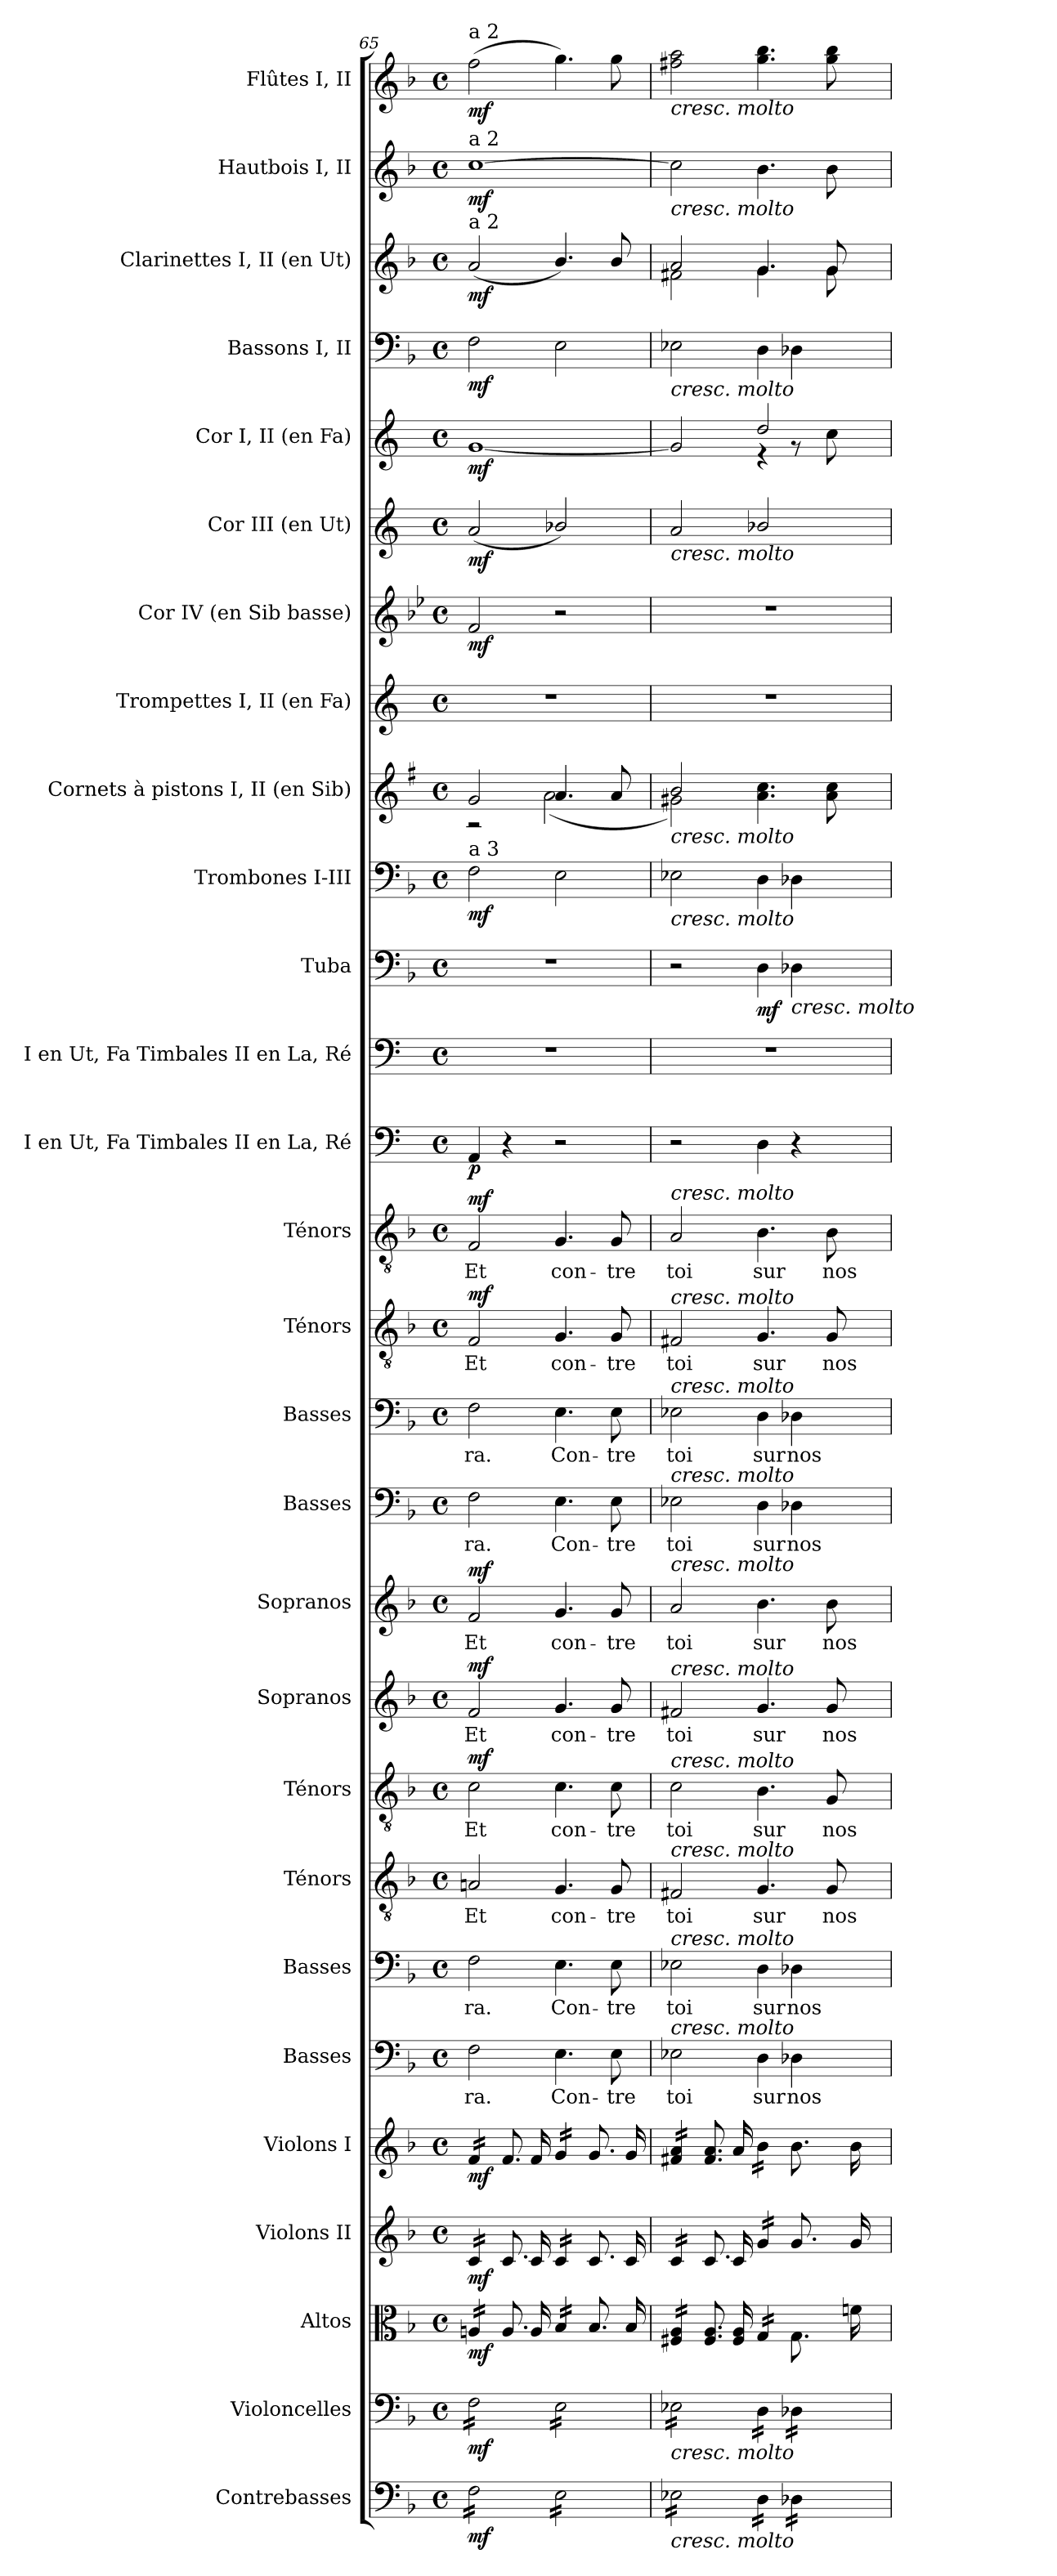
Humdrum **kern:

**kern	**dynam	**kern	**dynam	**kern	**dynam	**kern	**dynam	**kern	**dynam	**kern	**text	**kern	**text	**kern	**text	**kern	**text	**dynam	**kern	**text	**dynam	**kern	**text	**dynam	**kern	**text	**kern	**text	**kern	**text	**dynam	**kern	**text	**dynam	**kern	**dynam	**kern	**kern	**dynam	**kern	**dynam	**kern	**kern	**kern	**dynam	**kern	**dynam	**kern	**dynam	**kern	**dynam	**kern	**dynam	**kern	**dynam	**kern	**dynam
*part28	*part28	*part27	*part27	*part26	*part26	*part25	*part25	*part24	*part24	*part23	*part23	*part22	*part22	*part21	*part21	*part20	*part20	*part20	*part19	*part19	*part19	*part18	*part18	*part18	*part17	*part17	*part16	*part16	*part15	*part15	*part15	*part14	*part14	*part14	*part13	*part13	*part12	*part11	*part11	*part10	*part10	*part9	*part8	*part7	*part7	*part6	*part6	*part5	*part5	*part4	*part4	*part3	*part3	*part2	*part2	*part1	*part1
*staff28	*staff28	*staff27	*staff27	*staff26	*staff26	*staff25	*staff25	*staff24	*staff24	*staff23	*staff23	*staff22	*staff22	*staff21	*staff21	*staff20	*staff20	*staff20	*staff19	*staff19	*staff19	*staff18	*staff18	*staff18	*staff17	*staff17	*staff16	*staff16	*staff15	*staff15	*staff15	*staff14	*staff14	*staff14	*staff13	*staff13	*staff12	*staff11	*staff11	*staff10	*staff10	*staff9	*staff8	*staff7	*staff7	*staff6	*staff6	*staff5	*staff5	*staff4	*staff4	*staff3	*staff3	*staff2	*staff2	*staff1	*staff1
*I"Contrebasses	*	*I"Violoncelles	*	*I"Altos	*	*I"Violons II	*	*I"Violons I	*	*I"Basses	*	*I"Basses	*	*I"Ténors	*	*I"Ténors	*	*	*I"Sopranos	*	*	*I"Sopranos	*	*	*I"Basses	*	*I"Basses	*	*I"Ténors	*	*	*I"Ténors	*	*	*I"I en Ut, Fa  Timbales       II en La, Ré	*	*I"I en Ut, Fa  Timbales       II en La, Ré	*I"Tuba	*	*I"Trombones I-III	*	*I"Cornets à pistons I, II (en Sib)	*I"Trompettes I, II (en Fa)	*I"Cor IV (en Sib basse)	*	*I"Cor III (en Ut)	*	*I"Cor I, II (en Fa)	*	*I"Bassons I, II	*	*I"Clarinettes I, II (en Ut)	*	*I"Hautbois I, II	*	*I"Flûtes I, II	*
*I'Cb.	*	*I'Vlles	*	*I'Altos	*	*I'Vns II	*	*I'Vns I	*	*I'Basses	*	*I'Basses	*	*I'Tén.	*	*I'Tén.	*	*	*I'Sopr.	*	*	*I'Sopr.	*	*	*I'Basses	*	*I'Basses	*	*I'Tén.	*	*	*I'Tén.	*	*	*I'Timb.	*	*I'Timb.	*I'Tb.	*	*I'Trb.	*	*I'C.à p. (Sib)	*I'Tr. (Fa)	*I'Cor (Sib basse)	*	*I'Cor (Ut)	*	*I'Cor (Fa)	*	*I'Bns	*	*I'Cl. (Ut)	*	*I'Hb.	*	*I'Fl.	*
*clefF4	*	*clefF4	*	*clefC3	*	*clefG2	*	*clefG2	*	*clefF4	*	*clefF4	*	*clefGv2	*	*clefGv2	*	*	*clefG2	*	*	*clefG2	*	*	*clefF4	*	*clefF4	*	*clefGv2	*	*	*clefGv2	*	*	*clefF4	*	*clefF4	*clefF4	*	*clefF4	*	*clefG2	*clefG2	*clefG2	*	*clefG2	*	*clefG2	*	*clefF4	*	*clefG2	*	*clefG2	*	*clefG2	*
*ITrd7c12	*	*	*	*	*	*	*	*	*	*	*	*	*	*ITrd7c12	*	*ITrd7c12	*	*	*	*	*	*	*	*	*	*	*	*	*ITrd7c12	*	*	*ITrd7c12	*	*	*	*	*	*	*	*	*	*ITrd1c2	*ITrd-3c-5	*ITrd8c14	*	*ITrd7c12	*	*ITrd4c7	*	*	*	*	*	*	*	*	*
*k[b-]	*	*k[b-]	*	*k[b-]	*	*k[b-]	*	*k[b-]	*	*k[b-]	*	*k[b-]	*	*k[b-]	*	*k[b-]	*	*	*k[b-]	*	*	*k[b-]	*	*	*k[b-]	*	*k[b-]	*	*k[b-]	*	*	*k[b-]	*	*	*k[]	*	*k[]	*k[b-]	*	*k[b-]	*	*k[b-]	*k[b-]	*k[b-e-]	*	*k[]	*	*k[b-]	*	*k[b-]	*	*k[b-]	*	*k[b-]	*	*k[b-]	*
*F:	*	*F:	*	*F:	*	*F:	*	*F:	*	*F:	*	*F:	*	*F:	*	*F:	*	*	*F:	*	*	*F:	*	*	*F:	*	*F:	*	*F:	*	*	*F:	*	*	*C:	*	*C:	*F:	*	*F:	*	*F:	*F:	*B-:	*	*C:	*	*F:	*	*F:	*	*F:	*	*F:	*	*F:	*
*M4/4	*	*M4/4	*	*M4/4	*	*M4/4	*	*M4/4	*	*M4/4	*	*M4/4	*	*M4/4	*	*M4/4	*	*	*M4/4	*	*	*M4/4	*	*	*M4/4	*	*M4/4	*	*M4/4	*	*	*M4/4	*	*	*M4/4	*	*M4/4	*M4/4	*	*M4/4	*	*M4/4	*M4/4	*M4/4	*	*M4/4	*	*M4/4	*	*M4/4	*	*M4/4	*	*M4/4	*	*M4/4	*
*met(c)	*	*met(c)	*	*met(c)	*	*met(c)	*	*met(c)	*	*met(c)	*	*met(c)	*	*met(c)	*	*met(c)	*	*	*met(c)	*	*	*met(c)	*	*	*met(c)	*	*met(c)	*	*met(c)	*	*	*met(c)	*	*	*met(c)	*	*met(c)	*met(c)	*	*met(c)	*	*met(c)	*met(c)	*met(c)	*	*met(c)	*	*met(c)	*	*met(c)	*	*met(c)	*	*met(c)	*	*met(c)	*
=65	=65	=65	=65	=65	=65	=65	=65	=65	=65	=65	=65	=65	=65	=65	=65	=65	=65	=65	=65	=65	=65	=65	=65	=65	=65	=65	=65	=65	=65	=65	=65	=65	=65	=65	=65	=65	=65	=65	=65	=65	=65	=65	=65	=65	=65	=65	=65	=65	=65	=65	=65	=65	=65	=65	=65	=65	=65
!	!	!	!	!	!	!	!	!	!	!	!LO:LY:b:color=#000000	!	!	!	!	!	!	!	!	!	!	!	!	!	!	!	!	!	!	!	!	!	!	!	!	!	!	!	!	!	!	!	!	!	!	!	!	!	!	!	!	!	!	!	!	!	!
!	!	!	!	!	!	!	!	!	!	!	!	!	!LO:LY:b:color=#000000	!	!	!	!	!	!	!	!	!	!	!	!	!	!	!	!	!	!	!	!	!	!	!	!	!	!	!	!	!	!	!	!	!	!	!	!	!	!	!	!	!	!	!	!
!	!	!	!	!	!	!	!	!	!	!	!	!	!	!	!LO:LY:b:color=#000000	!	!	!	!	!	!	!	!	!	!	!	!	!	!	!	!	!	!	!	!	!	!	!	!	!	!	!	!	!	!	!	!	!	!	!	!	!	!	!	!	!	!
!	!	!	!	!	!	!	!	!	!	!	!	!	!	!	!	!	!LO:LY:b:color=#000000	!	!	!	!	!	!	!	!	!	!	!	!	!	!	!	!	!	!	!	!	!	!	!	!	!	!	!	!	!	!	!	!	!	!	!	!	!	!	!	!
!	!	!	!	!	!	!	!	!	!	!	!	!	!	!	!	!	!	!	!	!LO:LY:b:color=#000000	!	!	!	!	!	!	!	!	!	!	!	!	!	!	!	!	!	!	!	!	!	!	!	!	!	!	!	!	!	!	!	!	!	!	!	!	!
!	!	!	!	!	!	!	!	!	!	!	!	!	!	!	!	!	!	!	!	!	!	!	!LO:LY:b:color=#000000	!	!	!	!	!	!	!	!	!	!	!	!	!	!	!	!	!	!	!	!	!	!	!	!	!	!	!	!	!	!	!	!	!	!
!	!	!	!	!	!	!	!	!	!	!	!	!	!	!	!	!	!	!	!	!	!	!	!	!	!	!LO:LY:b:color=#000000	!	!	!	!	!	!	!	!	!	!	!	!	!	!	!	!	!	!	!	!	!	!	!	!	!	!	!	!	!	!	!
!	!	!	!	!	!	!	!	!	!	!	!	!	!	!	!	!	!	!	!	!	!	!	!	!	!	!	!	!LO:LY:b:color=#000000	!	!	!	!	!	!	!	!	!	!	!	!	!	!	!	!	!	!	!	!	!	!	!	!	!	!	!	!	!
!	!	!	!	!	!	!	!	!	!	!	!	!	!	!	!	!	!	!	!	!	!	!	!	!	!	!	!	!	!	!LO:LY:b:color=#000000	!	!	!	!	!	!	!	!	!	!	!	!	!	!	!	!	!	!	!	!	!	!	!	!	!	!	!
!	!	!	!	!	!	!	!	!	!	!	!	!	!	!	!	!	!	!	!	!	!	!	!	!	!	!	!	!	!	!	!	!	!	!	!	!	!	!	!	!	!	!	!	!	!	!	!	!	!	!	!	!	!	!	!	!LO:TX:a:t=a 2	!
!	!	!	!	!	!	!	!	!	!	!	!	!	!	!	!	!	!	!	!	!	!	!	!	!	!	!	!	!	!	!	!	!	!	!	!	!	!	!	!	!	!	!	!	!	!	!	!	!	!	!	!	!	!	!LO:TX:a:t=a 2	!	!	!
!	!	!	!	!	!	!	!	!	!	!	!	!	!	!	!	!	!	!	!	!	!	!	!	!	!	!	!	!	!	!	!	!	!	!	!	!	!	!	!	!	!	!	!	!	!	!	!	!	!	!	!	!LO:TX:a:t=a 2	!	!	!	!	!
!	!	!	!	!	!	!	!	!	!	!	!	!	!	!	!	!	!	!	!	!	!	!	!	!	!	!	!	!	!	!	!	!	!	!	!	!	!	!	!	!LO:TX:a:t=a 3	!	!	!	!	!	!	!	!	!	!	!	!	!	!	!	!	!
!	!	!	!	!	!	!	!	!	!	!	!	!	!	!	!	!	!	!	!	!	!	!	!	!	!	!	!	!	!	!	!	!	!LO:LY:b:color=#000000	!	!	!	!	!	!	!	!	!	!	!	!	!	!	!	!	!	!	!	!	!	!	!	!
*	*	*	*	*	*	*	*	*	*	*	*	*	*	*	*	*	*	*	*	*	*	*	*	*	*	*	*	*	*	*	*	*	*	*	*	*	*	*	*	*	*	*^	*	*	*	*	*	*	*	*	*	*	*	*	*	*	*
*tremolo	*	*	*	*	*	*	*	*	*	*	*	*	*	*	*	*	*	*	*	*	*	*	*	*	*	*	*	*	*	*	*	*	*	*	*	*	*	*	*	*	*	*	*	*	*	*	*	*	*	*	*	*	*	*	*	*	*	*
*	*	*tremolo	*	*	*	*	*	*	*	*	*	*	*	*	*	*	*	*	*	*	*	*	*	*	*	*	*	*	*	*	*	*	*	*	*	*	*	*	*	*	*	*	*	*	*	*	*	*	*	*	*	*	*	*	*	*	*	*
*	*	*	*	*tremolo	*	*	*	*	*	*	*	*	*	*	*	*	*	*	*	*	*	*	*	*	*	*	*	*	*	*	*	*	*	*	*	*	*	*	*	*	*	*	*	*	*	*	*	*	*	*	*	*	*	*	*	*	*	*
*	*	*	*	*	*	*tremolo	*	*	*	*	*	*	*	*	*	*	*	*	*	*	*	*	*	*	*	*	*	*	*	*	*	*	*	*	*	*	*	*	*	*	*	*	*	*	*	*	*	*	*	*	*	*	*	*	*	*	*	*
*	*	*	*	*	*	*	*	*tremolo	*	*	*	*	*	*	*	*	*	*	*	*	*	*	*	*	*	*	*	*	*	*	*	*	*	*	*	*	*	*	*	*	*	*	*	*	*	*	*	*	*	*	*	*	*	*	*	*	*	*
16FFi\LL	mf	16Fi\LL	mf	16Ani/LL	mf	16ci/LL	mf	16fi/LL	mf	2Fi\	-ra.	2Fi\	-ra.	2AAni/	Et	2Ci\	Et	mf	2fi/	Et	mf	2fi/	Et	mf	2Fi\	-ra.	2Fi\	-ra.	2FFi/	Et	mf	2FFi/	Et	mf	4AAi/	p	1r	1r	.	2Fi\	mf	2fi/	2r	1r	2Fi/	mf	(2Ai/	mf	[<1ci	mf	2Fi\	mf	(2ai/	mf	[>1cci	mf	(2ffi\	mf
16FFi\	.	16Fi\	.	16Ani/	.	16ci/	.	16fi/	.	.	.	.	.	.	.	.	.	.	.	.	.	.	.	.	.	.	.	.	.	.	.	.	.	.	.	.	.	.	.	.	.	.	.	.	.	.	.	.	.	.	.	.	.	.	.	.	.	.
16FFi\	.	16Fi\	.	16Ani/	.	16ci/	.	16fi/	.	.	.	.	.	.	.	.	.	.	.	.	.	.	.	.	.	.	.	.	.	.	.	.	.	.	.	.	.	.	.	.	.	.	.	.	.	.	.	.	.	.	.	.	.	.	.	.	.	.
16FFi\	.	16Fi\	.	16Ani/JJ	.	16ci/JJ	.	16fi/JJ	.	.	.	.	.	.	.	.	.	.	.	.	.	.	.	.	.	.	.	.	.	.	.	.	.	.	.	.	.	.	.	.	.	.	.	.	.	.	.	.	.	.	.	.	.	.	.	.	.	.
*	*	*	*	*	*	*	*	*Xtremolo	*	*	*	*	*	*	*	*	*	*	*	*	*	*	*	*	*	*	*	*	*	*	*	*	*	*	*	*	*	*	*	*	*	*	*	*	*	*	*	*	*	*	*	*	*	*	*	*	*	*
*	*	*	*	*	*	*Xtremolo	*	*	*	*	*	*	*	*	*	*	*	*	*	*	*	*	*	*	*	*	*	*	*	*	*	*	*	*	*	*	*	*	*	*	*	*	*	*	*	*	*	*	*	*	*	*	*	*	*	*	*	*
*	*	*	*	*Xtremolo	*	*	*	*	*	*	*	*	*	*	*	*	*	*	*	*	*	*	*	*	*	*	*	*	*	*	*	*	*	*	*	*	*	*	*	*	*	*	*	*	*	*	*	*	*	*	*	*	*	*	*	*	*	*
16FFi\	.	16Fi\	.	8.Ai/	.	8.ci/	.	8.fi/	.	.	.	.	.	.	.	.	.	.	.	.	.	.	.	.	.	.	.	.	.	.	.	.	.	.	4r	.	.	.	.	.	.	.	.	.	.	.	.	.	.	.	.	.	.	.	.	.	.	.
16FFi\	.	16Fi\	.	.	.	.	.	.	.	.	.	.	.	.	.	.	.	.	.	.	.	.	.	.	.	.	.	.	.	.	.	.	.	.	.	.	.	.	.	.	.	.	.	.	.	.	.	.	.	.	.	.	.	.	.	.	.	.
16FFi\	.	16Fi\	.	.	.	.	.	.	.	.	.	.	.	.	.	.	.	.	.	.	.	.	.	.	.	.	.	.	.	.	.	.	.	.	.	.	.	.	.	.	.	.	.	.	.	.	.	.	.	.	.	.	.	.	.	.	.	.
16FFi\JJ	.	16Fi\JJ	.	16Ai/	.	16ci/	.	16fi/	.	.	.	.	.	.	.	.	.	.	.	.	.	.	.	.	.	.	.	.	.	.	.	.	.	.	.	.	.	.	.	.	.	.	.	.	.	.	.	.	.	.	.	.	.	.	.	.	.	.
!	!	!	!	!	!	!	!	!	!	!	!LO:LY:b:color=#000000	!	!	!	!	!	!	!	!	!	!	!	!	!	!	!	!	!	!	!	!	!	!	!	!	!	!	!	!	!	!	!	!	!	!	!	!	!	!	!	!	!	!	!	!	!	!	!
!	!	!	!	!	!	!	!	!	!	!	!	!	!LO:LY:b:color=#000000	!	!	!	!	!	!	!	!	!	!	!	!	!	!	!	!	!	!	!	!	!	!	!	!	!	!	!	!	!	!	!	!	!	!	!	!	!	!	!	!	!	!	!	!	!
!	!	!	!	!	!	!	!	!	!	!	!	!	!	!	!LO:LY:b:color=#000000	!	!	!	!	!	!	!	!	!	!	!	!	!	!	!	!	!	!	!	!	!	!	!	!	!	!	!	!	!	!	!	!	!	!	!	!	!	!	!	!	!	!	!
!	!	!	!	!	!	!	!	!	!	!	!	!	!	!	!	!	!LO:LY:b:color=#000000	!	!	!	!	!	!	!	!	!	!	!	!	!	!	!	!	!	!	!	!	!	!	!	!	!	!	!	!	!	!	!	!	!	!	!	!	!	!	!	!	!
!	!	!	!	!	!	!	!	!	!	!	!	!	!	!	!	!	!	!	!	!LO:LY:b:color=#000000	!	!	!	!	!	!	!	!	!	!	!	!	!	!	!	!	!	!	!	!	!	!	!	!	!	!	!	!	!	!	!	!	!	!	!	!	!	!
!	!	!	!	!	!	!	!	!	!	!	!	!	!	!	!	!	!	!	!	!	!	!	!LO:LY:b:color=#000000	!	!	!	!	!	!	!	!	!	!	!	!	!	!	!	!	!	!	!	!	!	!	!	!	!	!	!	!	!	!	!	!	!	!	!
!	!	!	!	!	!	!	!	!	!	!	!	!	!	!	!	!	!	!	!	!	!	!	!	!	!	!LO:LY:b:color=#000000	!	!	!	!	!	!	!	!	!	!	!	!	!	!	!	!	!	!	!	!	!	!	!	!	!	!	!	!	!	!	!	!
!	!	!	!	!	!	!	!	!	!	!	!	!	!	!	!	!	!	!	!	!	!	!	!	!	!	!	!	!LO:LY:b:color=#000000	!	!	!	!	!	!	!	!	!	!	!	!	!	!	!	!	!	!	!	!	!	!	!	!	!	!	!	!	!	!
!	!	!	!	!	!	!	!	!	!	!	!	!	!	!	!	!	!	!	!	!	!	!	!	!	!	!	!	!	!	!LO:LY:b:color=#000000	!	!	!	!	!	!	!	!	!	!	!	!	!	!	!	!	!	!	!	!	!	!	!	!	!	!	!	!
!	!	!	!	!	!	!	!	!	!	!	!	!	!	!	!	!	!	!	!	!	!	!	!	!	!	!	!	!	!	!	!	!	!LO:LY:b:color=#000000	!	!	!	!	!	!	!	!	!	!	!	!	!	!	!	!	!	!	!	!	!	!	!	!	!
*	*	*	*	*tremolo	*	*	*	*	*	*	*	*	*	*	*	*	*	*	*	*	*	*	*	*	*	*	*	*	*	*	*	*	*	*	*	*	*	*	*	*	*	*	*	*	*	*	*	*	*	*	*	*	*	*	*	*	*	*
*	*	*	*	*	*	*tremolo	*	*	*	*	*	*	*	*	*	*	*	*	*	*	*	*	*	*	*	*	*	*	*	*	*	*	*	*	*	*	*	*	*	*	*	*	*	*	*	*	*	*	*	*	*	*	*	*	*	*	*	*
*	*	*	*	*	*	*	*	*tremolo	*	*	*	*	*	*	*	*	*	*	*	*	*	*	*	*	*	*	*	*	*	*	*	*	*	*	*	*	*	*	*	*	*	*	*	*	*	*	*	*	*	*	*	*	*	*	*	*	*	*
16EEi\LL	.	16Ei\LL	.	16B-i/LL	.	16ci/LL	.	16gi/LL	.	4.Ei\	Con-	4.Ei\	Con-	4.GGi/	con-	4.Ci\	con-	.	4.gi/	con-	.	4.gi/	con-	.	4.Ei\	Con-	4.Ei\	Con-	4.GGi/	con-	.	4.GGi/	con-	.	2r	.	.	.	.	2Ei\	.	4.gi/	(2gi\	.	2r	.	2B-Xi/)	.	.	.	2Ei\	.	4.b-i/)	.	.	.	4.ggi\)	.
16EEi\	.	16Ei\	.	16B-i/	.	16ci/	.	16gi/	.	.	.	.	.	.	.	.	.	.	.	.	.	.	.	.	.	.	.	.	.	.	.	.	.	.	.	.	.	.	.	.	.	.	.	.	.	.	.	.	.	.	.	.	.	.	.	.	.	.
16EEi\	.	16Ei\	.	16B-i/	.	16ci/	.	16gi/	.	.	.	.	.	.	.	.	.	.	.	.	.	.	.	.	.	.	.	.	.	.	.	.	.	.	.	.	.	.	.	.	.	.	.	.	.	.	.	.	.	.	.	.	.	.	.	.	.	.
16EEi\	.	16Ei\	.	16B-i/JJ	.	16ci/JJ	.	16gi/JJ	.	.	.	.	.	.	.	.	.	.	.	.	.	.	.	.	.	.	.	.	.	.	.	.	.	.	.	.	.	.	.	.	.	.	.	.	.	.	.	.	.	.	.	.	.	.	.	.	.	.
*	*	*	*	*	*	*	*	*Xtremolo	*	*	*	*	*	*	*	*	*	*	*	*	*	*	*	*	*	*	*	*	*	*	*	*	*	*	*	*	*	*	*	*	*	*	*	*	*	*	*	*	*	*	*	*	*	*	*	*	*	*
*	*	*	*	*	*	*Xtremolo	*	*	*	*	*	*	*	*	*	*	*	*	*	*	*	*	*	*	*	*	*	*	*	*	*	*	*	*	*	*	*	*	*	*	*	*	*	*	*	*	*	*	*	*	*	*	*	*	*	*	*	*
*	*	*	*	*Xtremolo	*	*	*	*	*	*	*	*	*	*	*	*	*	*	*	*	*	*	*	*	*	*	*	*	*	*	*	*	*	*	*	*	*	*	*	*	*	*	*	*	*	*	*	*	*	*	*	*	*	*	*	*	*	*
16EEi\	.	16Ei\	.	8.B-i/	.	8.ci/	.	8.gi/	.	.	.	.	.	.	.	.	.	.	.	.	.	.	.	.	.	.	.	.	.	.	.	.	.	.	.	.	.	.	.	.	.	.	.	.	.	.	.	.	.	.	.	.	.	.	.	.	.	.
16EEi\	.	16Ei\	.	.	.	.	.	.	.	.	.	.	.	.	.	.	.	.	.	.	.	.	.	.	.	.	.	.	.	.	.	.	.	.	.	.	.	.	.	.	.	.	.	.	.	.	.	.	.	.	.	.	.	.	.	.	.	.
!	!	!	!	!	!	!	!	!	!	!	!LO:LY:b:color=#000000	!	!	!	!	!	!	!	!	!	!	!	!	!	!	!	!	!	!	!	!	!	!	!	!	!	!	!	!	!	!	!	!	!	!	!	!	!	!	!	!	!	!	!	!	!	!	!
!	!	!	!	!	!	!	!	!	!	!	!	!	!LO:LY:b:color=#000000	!	!	!	!	!	!	!	!	!	!	!	!	!	!	!	!	!	!	!	!	!	!	!	!	!	!	!	!	!	!	!	!	!	!	!	!	!	!	!	!	!	!	!	!	!
!	!	!	!	!	!	!	!	!	!	!	!	!	!	!	!LO:LY:b:color=#000000	!	!	!	!	!	!	!	!	!	!	!	!	!	!	!	!	!	!	!	!	!	!	!	!	!	!	!	!	!	!	!	!	!	!	!	!	!	!	!	!	!	!	!
!	!	!	!	!	!	!	!	!	!	!	!	!	!	!	!	!	!LO:LY:b:color=#000000	!	!	!	!	!	!	!	!	!	!	!	!	!	!	!	!	!	!	!	!	!	!	!	!	!	!	!	!	!	!	!	!	!	!	!	!	!	!	!	!	!
!	!	!	!	!	!	!	!	!	!	!	!	!	!	!	!	!	!	!	!	!LO:LY:b:color=#000000	!	!	!	!	!	!	!	!	!	!	!	!	!	!	!	!	!	!	!	!	!	!	!	!	!	!	!	!	!	!	!	!	!	!	!	!	!	!
!	!	!	!	!	!	!	!	!	!	!	!	!	!	!	!	!	!	!	!	!	!	!	!LO:LY:b:color=#000000	!	!	!	!	!	!	!	!	!	!	!	!	!	!	!	!	!	!	!	!	!	!	!	!	!	!	!	!	!	!	!	!	!	!	!
!	!	!	!	!	!	!	!	!	!	!	!	!	!	!	!	!	!	!	!	!	!	!	!	!	!	!LO:LY:b:color=#000000	!	!	!	!	!	!	!	!	!	!	!	!	!	!	!	!	!	!	!	!	!	!	!	!	!	!	!	!	!	!	!	!
!	!	!	!	!	!	!	!	!	!	!	!	!	!	!	!	!	!	!	!	!	!	!	!	!	!	!	!	!LO:LY:b:color=#000000	!	!	!	!	!	!	!	!	!	!	!	!	!	!	!	!	!	!	!	!	!	!	!	!	!	!	!	!	!	!
!	!	!	!	!	!	!	!	!	!	!	!	!	!	!	!	!	!	!	!	!	!	!	!	!	!	!	!	!	!	!LO:LY:b:color=#000000	!	!	!	!	!	!	!	!	!	!	!	!	!	!	!	!	!	!	!	!	!	!	!	!	!	!	!	!
!	!	!	!	!	!	!	!	!	!	!	!	!	!	!	!	!	!	!	!	!	!	!	!	!	!	!	!	!	!	!	!	!	!LO:LY:b:color=#000000	!	!	!	!	!	!	!	!	!	!	!	!	!	!	!	!	!	!	!	!	!	!	!	!	!
16EEi\	.	16Ei\	.	.	.	.	.	.	.	8Ei\	-tre	8Ei\	-tre	8GGi/	-tre	8Ci\	-tre	.	8gi/	-tre	.	8gi/	-tre	.	8Ei\	-tre	8Ei\	-tre	8GGi/	-tre	.	8GGi/	-tre	.	.	.	.	.	.	.	.	8gi/	.	.	.	.	.	.	.	.	.	.	8b-i/	.	.	.	8ggi\	.
16EEi\JJ	.	16Ei\JJ	.	16B-i/	.	16ci/	.	16gi/	.	.	.	.	.	.	.	.	.	.	.	.	.	.	.	.	.	.	.	.	.	.	.	.	.	.	.	.	.	.	.	.	.	.	.	.	.	.	.	.	.	.	.	.	.	.	.	.	.	.
=66	=66	=66	=66	=66	=66	=66	=66	=66	=66	=66	=66	=66	=66	=66	=66	=66	=66	=66	=66	=66	=66	=66	=66	=66	=66	=66	=66	=66	=66	=66	=66	=66	=66	=66	=66	=66	=66	=66	=66	=66	=66	=66	=66	=66	=66	=66	=66	=66	=66	=66	=66	=66	=66	=66	=66	=66	=66	=66
!	!	!	!	!	!	!	!	!	!	!	!LO:LY:b:color=#000000	!	!	!	!	!	!	!	!	!	!	!	!	!	!	!	!	!	!	!	!	!	!	!	!	!	!	!	!	!	!	!	!	!	!	!	!	!	!	!	!	!	!	!	!	!	!	!
!	!	!	!	!	!	!	!	!	!	!	!	!	!LO:LY:b:color=#000000	!	!	!	!	!	!	!	!	!	!	!	!	!	!	!	!	!	!	!	!	!	!	!	!	!	!	!	!	!	!	!	!	!	!	!	!	!	!	!	!	!	!	!	!	!
!	!	!	!	!	!	!	!	!	!	!	!	!	!	!	!LO:LY:b:color=#000000	!	!	!	!	!	!	!	!	!	!	!	!	!	!	!	!	!	!	!	!	!	!	!	!	!	!	!	!	!	!	!	!	!	!	!	!	!	!	!	!	!	!	!
!	!	!	!	!	!	!	!	!	!	!	!	!	!	!	!	!	!LO:LY:b:color=#000000	!	!	!	!	!	!	!	!	!	!	!	!	!	!	!	!	!	!	!	!	!	!	!	!	!	!	!	!	!	!	!	!	!	!	!	!	!	!	!	!	!
!	!	!	!	!	!	!	!	!	!	!	!	!	!	!	!	!	!	!	!	!LO:LY:b:color=#000000	!	!	!	!	!	!	!	!	!	!	!	!	!	!	!	!	!	!	!	!	!	!	!	!	!	!	!	!	!	!	!	!	!	!	!	!	!	!
!	!	!	!	!	!	!	!	!	!	!	!	!	!	!	!	!	!	!	!	!	!	!	!LO:LY:b:color=#000000	!	!	!	!	!	!	!	!	!	!	!	!	!	!	!	!	!	!	!	!	!	!	!	!	!	!	!	!	!	!	!	!	!	!	!
!	!	!	!	!	!	!	!	!	!	!	!	!	!	!	!	!	!	!	!	!	!	!	!	!	!	!LO:LY:b:color=#000000	!	!	!	!	!	!	!	!	!	!	!	!	!	!	!	!	!	!	!	!	!	!	!	!	!	!	!	!	!	!	!	!
!	!	!	!	!	!	!	!	!	!	!	!	!	!	!	!	!	!	!	!	!	!	!	!	!	!	!	!	!LO:LY:b:color=#000000	!	!	!	!	!	!	!	!	!	!	!	!	!	!	!	!	!	!	!	!	!	!	!	!	!	!	!	!	!	!
!	!	!	!	!	!	!	!	!	!	!	!	!	!	!	!	!	!	!	!	!	!	!	!	!	!	!	!	!	!	!LO:LY:b:color=#000000	!	!	!	!	!	!	!	!	!	!	!	!	!	!	!	!	!	!	!	!	!	!	!	!	!	!	!	!
!	!	!	!	!	!	!	!	!	!	!	!	!	!	!	!	!	!	!	!	!	!	!	!	!	!	!	!	!	!	!	!	!	!	!	!	!	!	!	!	!	!	!	!	!	!	!	!	!	!	!	!	!	!	!	!	!	!LO:TX:b:i:t=cresc. molto	!
!	!	!	!	!	!	!	!	!	!	!	!	!	!	!	!	!	!	!	!	!	!	!	!	!	!	!	!	!	!	!	!	!	!	!	!	!	!	!	!	!	!	!	!	!	!	!	!	!	!	!	!	!	!	!	!LO:TX:b:i:t=cresc. molto	!	!	!
!	!	!	!	!	!	!	!	!	!	!	!	!	!	!	!	!	!	!	!	!	!	!	!	!	!	!	!	!	!	!	!	!	!	!	!	!	!	!	!	!	!	!	!	!	!	!	!	!	!	!	!	!	!LO:TX:b:i:t=cresc. molto	!	!	!	!	!
!	!	!	!	!	!	!	!	!	!	!	!	!	!	!	!	!	!	!	!	!	!	!	!	!	!	!	!	!	!	!	!	!	!	!	!	!	!	!	!	!	!	!	!	!	!	!	!	!	!	!	!	!	!LO:TX:b:i:t=cresc. molto	!	!	!	!	!
!	!	!	!	!	!	!	!	!	!	!	!	!	!	!	!	!	!	!	!	!	!	!	!	!	!	!	!	!	!	!	!	!	!	!	!	!	!	!	!	!	!	!	!	!	!	!	!	!	!	!	!LO:TX:b:i:t=cresc. molto	!	!	!	!	!	!	!
!	!	!	!	!	!	!	!	!	!	!	!	!	!	!	!	!	!	!	!	!	!	!	!	!	!	!	!	!	!	!	!	!	!	!	!	!	!	!	!	!	!	!	!	!	!	!	!	!	!LO:TX:b:i:t=cresc. molto	!	!	!	!	!	!	!	!	!
!	!	!	!	!	!	!	!	!	!	!	!	!	!	!	!	!	!	!	!	!	!	!	!	!	!	!	!	!	!	!	!	!	!	!	!	!	!	!	!	!	!	!	!	!	!	!	!LO:TX:b:i:t=cresc. molto	!	!	!	!	!	!	!	!	!	!	!
!	!	!	!	!	!	!	!	!	!	!	!	!	!	!	!	!	!	!	!	!	!	!	!	!	!	!	!	!	!	!	!	!	!	!	!	!	!	!	!	!	!	!LO:TX:b:i:t=cresc. molto	!	!	!	!	!	!	!	!	!	!	!	!	!	!	!	!
!	!	!	!	!	!	!	!	!	!	!	!	!	!	!	!	!	!	!	!	!	!	!	!	!	!	!	!	!	!	!	!	!	!	!	!	!	!	!	!	!LO:TX:b:i:t=cresc. molto	!	!	!	!	!	!	!	!	!	!	!	!	!	!	!	!	!	!
!	!	!	!	!	!	!	!	!	!	!	!	!	!	!	!	!	!	!	!	!	!	!	!	!	!	!	!	!	!	!	!	!LO:TX:a:i:t=cresc. molto	!	!	!	!	!	!	!	!	!	!	!	!	!	!	!	!	!	!	!	!	!	!	!	!	!	!
!	!	!	!	!	!	!	!	!	!	!	!	!	!	!	!	!	!	!	!	!	!	!	!	!	!	!	!	!	!LO:TX:a:i:t=cresc. molto	!	!	!	!	!	!	!	!	!	!	!	!	!	!	!	!	!	!	!	!	!	!	!	!	!	!	!	!	!
!	!	!	!	!	!	!	!	!	!	!	!	!	!	!	!	!	!	!	!	!	!	!	!	!	!	!	!LO:TX:a:i:t=cresc. molto	!	!	!	!	!	!	!	!	!	!	!	!	!	!	!	!	!	!	!	!	!	!	!	!	!	!	!	!	!	!	!
!	!	!	!	!	!	!	!	!	!	!	!	!	!	!	!	!	!	!	!	!	!	!	!	!	!LO:TX:a:i:t=cresc. molto	!	!	!	!	!	!	!	!	!	!	!	!	!	!	!	!	!	!	!	!	!	!	!	!	!	!	!	!	!	!	!	!	!
!	!	!	!	!	!	!	!	!	!	!	!	!	!	!	!	!	!	!	!	!	!	!LO:TX:a:i:t=cresc. molto	!	!	!	!	!	!	!	!	!	!	!	!	!	!	!	!	!	!	!	!	!	!	!	!	!	!	!	!	!	!	!	!	!	!	!	!
!	!	!	!	!	!	!	!	!	!	!	!	!	!	!	!	!	!	!	!LO:TX:i:t=cresc. molto	!	!	!	!	!	!	!	!	!	!	!	!	!	!	!	!	!	!	!	!	!	!	!	!	!	!	!	!	!	!	!	!	!	!	!	!	!	!	!
!	!	!	!	!	!	!	!	!	!	!	!	!	!	!	!	!LO:TX:a:i:t=cresc. molto	!	!	!	!	!	!	!	!	!	!	!	!	!	!	!	!	!	!	!	!	!	!	!	!	!	!	!	!	!	!	!	!	!	!	!	!	!	!	!	!	!	!
!	!	!	!	!	!	!	!	!	!	!	!	!	!	!LO:TX:a:i:t=cresc. molto	!	!	!	!	!	!	!	!	!	!	!	!	!	!	!	!	!	!	!	!	!	!	!	!	!	!	!	!	!	!	!	!	!	!	!	!	!	!	!	!	!	!	!	!
!	!	!	!	!	!	!	!	!	!	!	!	!LO:TX:a:i:t=cresc. molto	!	!	!	!	!	!	!	!	!	!	!	!	!	!	!	!	!	!	!	!	!	!	!	!	!	!	!	!	!	!	!	!	!	!	!	!	!	!	!	!	!	!	!	!	!	!
!	!	!	!	!	!	!	!	!	!	!LO:TX:a:i:t=cresc. molto	!	!	!	!	!	!	!	!	!	!	!	!	!	!	!	!	!	!	!	!	!	!	!	!	!	!	!	!	!	!	!	!	!	!	!	!	!	!	!	!	!	!	!	!	!	!	!	!
!	!	!	!	!	!	!	!	!LO:TX:b:i:t=cresc. molto	!	!	!	!	!	!	!	!	!	!	!	!	!	!	!	!	!	!	!	!	!	!	!	!	!	!	!	!	!	!	!	!	!	!	!	!	!	!	!	!	!	!	!	!	!	!	!	!	!	!
!	!	!	!	!	!	!LO:TX:b:i:t=cresc. molto	!	!	!	!	!	!	!	!	!	!	!	!	!	!	!	!	!	!	!	!	!	!	!	!	!	!	!	!	!	!	!	!	!	!	!	!	!	!	!	!	!	!	!	!	!	!	!	!	!	!	!	!
!	!	!	!	!LO:TX:b:i:t=cresc. molto	!	!	!	!	!	!	!	!	!	!	!	!	!	!	!	!	!	!	!	!	!	!	!	!	!	!	!	!	!	!	!	!	!	!	!	!	!	!	!	!	!	!	!	!	!	!	!	!	!	!	!	!	!	!
!	!	!LO:TX:b:i:t=cresc. molto	!	!	!	!	!	!	!	!	!	!	!	!	!	!	!	!	!	!	!	!	!	!	!	!	!	!	!	!	!	!	!	!	!	!	!	!	!	!	!	!	!	!	!	!	!	!	!	!	!	!	!	!	!	!	!	!
!LO:TX:b:i:t=cresc. molto	!	!	!	!	!	!	!	!	!	!	!	!	!	!	!	!	!	!	!	!	!	!	!	!	!	!	!	!	!	!	!	!	!	!	!	!	!	!	!	!	!	!	!	!	!	!	!	!	!	!	!	!	!	!	!	!	!	!
!	!	!	!	!	!	!	!	!	!	!	!	!	!	!	!	!	!	!	!	!	!	!	!	!	!	!	!	!	!	!	!	!	!LO:LY:b:color=#000000	!	!	!	!	!	!	!	!	!	!	!	!	!	!	!	!	!	!	!	!	!	!	!	!	!
*	*	*	*	*	*	*	*	*	*	*	*	*	*	*	*	*	*	*	*	*	*	*	*	*	*	*	*	*	*	*	*	*	*	*	*	*	*	*	*	*	*	*	*	*	*	*	*	*	*^	*	*	*	*^	*	*	*	*	*
*	*	*	*	*tremolo	*	*	*	*	*	*	*	*	*	*	*	*	*	*	*	*	*	*	*	*	*	*	*	*	*	*	*	*	*	*	*	*	*	*	*	*	*	*	*	*	*	*	*	*	*	*	*	*	*	*	*	*	*	*	*	*
*	*	*	*	*	*	*tremolo	*	*	*	*	*	*	*	*	*	*	*	*	*	*	*	*	*	*	*	*	*	*	*	*	*	*	*	*	*	*	*	*	*	*	*	*	*	*	*	*	*	*	*	*	*	*	*	*	*	*	*	*	*	*
*	*	*	*	*	*	*	*	*tremolo	*	*	*	*	*	*	*	*	*	*	*	*	*	*	*	*	*	*	*	*	*	*	*	*	*	*	*	*	*	*	*	*	*	*	*	*	*	*	*	*	*	*	*	*	*	*	*	*	*	*	*	*
16EE-Xi\LL	.	16E-Xi\LL	.	16F#Xi/ 16AiLL	.	16ci/LL	.	16f#Xi/ 16aiLL	.	2E-Xi\	toi	2E-Xi\	toi	2FF#Xi/	toi	2Ci\	toi	.	2f#Xi/	toi	.	2ai/	toi	.	2E-Xi\	toi	2E-Xi\	toi	2FF#Xi/	toi	.	2AAi/	toi	.	2r	.	1r	2r	.	2E-Xi\	.	2ai/	2f#Xi\)	1r	1r	.	2Ai/	.	2ci/]	2ryy	.	2E-Xi\	.	2ai/	2f#Xi\	.	2cci\]	.	2ff#Xi\ 2aai	.
16EE-Xi\	.	16E-Xi\	.	16F#Xi/ 16Ai	.	16ci/	.	16f#Xi/ 16ai	.	.	.	.	.	.	.	.	.	.	.	.	.	.	.	.	.	.	.	.	.	.	.	.	.	.	.	.	.	.	.	.	.	.	.	.	.	.	.	.	.	.	.	.	.	.	.	.	.	.	.	.
16EE-Xi\	.	16E-Xi\	.	16F#Xi/ 16Ai	.	16ci/	.	16f#Xi/ 16ai	.	.	.	.	.	.	.	.	.	.	.	.	.	.	.	.	.	.	.	.	.	.	.	.	.	.	.	.	.	.	.	.	.	.	.	.	.	.	.	.	.	.	.	.	.	.	.	.	.	.	.	.
16EE-Xi\	.	16E-Xi\	.	16F#Xi/ 16AiJJ	.	16ci/JJ	.	16f#Xi/ 16aiJJ	.	.	.	.	.	.	.	.	.	.	.	.	.	.	.	.	.	.	.	.	.	.	.	.	.	.	.	.	.	.	.	.	.	.	.	.	.	.	.	.	.	.	.	.	.	.	.	.	.	.	.	.
*	*	*	*	*	*	*	*	*Xtremolo	*	*	*	*	*	*	*	*	*	*	*	*	*	*	*	*	*	*	*	*	*	*	*	*	*	*	*	*	*	*	*	*	*	*	*	*	*	*	*	*	*	*	*	*	*	*	*	*	*	*	*	*
*	*	*	*	*	*	*Xtremolo	*	*	*	*	*	*	*	*	*	*	*	*	*	*	*	*	*	*	*	*	*	*	*	*	*	*	*	*	*	*	*	*	*	*	*	*	*	*	*	*	*	*	*	*	*	*	*	*	*	*	*	*	*	*
*	*	*	*	*Xtremolo	*	*	*	*	*	*	*	*	*	*	*	*	*	*	*	*	*	*	*	*	*	*	*	*	*	*	*	*	*	*	*	*	*	*	*	*	*	*	*	*	*	*	*	*	*	*	*	*	*	*	*	*	*	*	*	*
16EE-Xi\	.	16E-Xi\	.	8.F#i/ 8.Ai	.	8.ci/	.	8.f#i/ 8.ai	.	.	.	.	.	.	.	.	.	.	.	.	.	.	.	.	.	.	.	.	.	.	.	.	.	.	.	.	.	.	.	.	.	.	.	.	.	.	.	.	.	.	.	.	.	.	.	.	.	.	.	.
16EE-Xi\	.	16E-Xi\	.	.	.	.	.	.	.	.	.	.	.	.	.	.	.	.	.	.	.	.	.	.	.	.	.	.	.	.	.	.	.	.	.	.	.	.	.	.	.	.	.	.	.	.	.	.	.	.	.	.	.	.	.	.	.	.	.	.
16EE-Xi\	.	16E-Xi\	.	.	.	.	.	.	.	.	.	.	.	.	.	.	.	.	.	.	.	.	.	.	.	.	.	.	.	.	.	.	.	.	.	.	.	.	.	.	.	.	.	.	.	.	.	.	.	.	.	.	.	.	.	.	.	.	.	.
16EE-Xi\JJ	.	16E-Xi\JJ	.	16F#i/ 16Ai	.	16ci/	.	16ai/	.	.	.	.	.	.	.	.	.	.	.	.	.	.	.	.	.	.	.	.	.	.	.	.	.	.	.	.	.	.	.	.	.	.	.	.	.	.	.	.	.	.	.	.	.	.	.	.	.	.	.	.
!	!	!	!	!	!	!	!	!	!	!	!LO:LY:b:color=#000000	!	!	!	!	!	!	!	!	!	!	!	!	!	!	!	!	!	!	!	!	!	!	!	!	!	!	!	!	!	!	!	!	!	!	!	!	!	!	!	!	!	!	!	!	!	!	!	!	!
!	!	!	!	!	!	!	!	!	!	!	!	!	!LO:LY:b:color=#000000	!	!	!	!	!	!	!	!	!	!	!	!	!	!	!	!	!	!	!	!	!	!	!	!	!	!	!	!	!	!	!	!	!	!	!	!	!	!	!	!	!	!	!	!	!	!	!
!	!	!	!	!	!	!	!	!	!	!	!	!	!	!	!LO:LY:b:color=#000000	!	!	!	!	!	!	!	!	!	!	!	!	!	!	!	!	!	!	!	!	!	!	!	!	!	!	!	!	!	!	!	!	!	!	!	!	!	!	!	!	!	!	!	!	!
!	!	!	!	!	!	!	!	!	!	!	!	!	!	!	!	!	!LO:LY:b:color=#000000	!	!	!	!	!	!	!	!	!	!	!	!	!	!	!	!	!	!	!	!	!	!	!	!	!	!	!	!	!	!	!	!	!	!	!	!	!	!	!	!	!	!	!
!	!	!	!	!	!	!	!	!	!	!	!	!	!	!	!	!	!	!	!	!LO:LY:b:color=#000000	!	!	!	!	!	!	!	!	!	!	!	!	!	!	!	!	!	!	!	!	!	!	!	!	!	!	!	!	!	!	!	!	!	!	!	!	!	!	!	!
!	!	!	!	!	!	!	!	!	!	!	!	!	!	!	!	!	!	!	!	!	!	!	!LO:LY:b:color=#000000	!	!	!	!	!	!	!	!	!	!	!	!	!	!	!	!	!	!	!	!	!	!	!	!	!	!	!	!	!	!	!	!	!	!	!	!	!
!	!	!	!	!	!	!	!	!	!	!	!	!	!	!	!	!	!	!	!	!	!	!	!	!	!	!LO:LY:b:color=#000000	!	!	!	!	!	!	!	!	!	!	!	!	!	!	!	!	!	!	!	!	!	!	!	!	!	!	!	!	!	!	!	!	!	!
!	!	!	!	!	!	!	!	!	!	!	!	!	!	!	!	!	!	!	!	!	!	!	!	!	!	!	!	!LO:LY:b:color=#000000	!	!	!	!	!	!	!	!	!	!	!	!	!	!	!	!	!	!	!	!	!	!	!	!	!	!	!	!	!	!	!	!
!	!	!	!	!	!	!	!	!	!	!	!	!	!	!	!	!	!	!	!	!	!	!	!	!	!	!	!	!	!	!LO:LY:b:color=#000000	!	!	!	!	!	!	!	!	!	!	!	!	!	!	!	!	!	!	!	!	!	!	!	!	!	!	!	!	!	!
!	!	!	!	!	!	!	!	!	!	!	!	!	!	!	!	!	!	!	!	!	!	!	!	!	!	!	!	!	!	!	!	!	!LO:LY:b:color=#000000	!	!	!	!	!	!	!	!	!	!	!	!	!	!	!	!	!	!	!	!	!	!	!	!	!	!	!
*	*	*	*	*tremolo	*	*	*	*	*	*	*	*	*	*	*	*	*	*	*	*	*	*	*	*	*	*	*	*	*	*	*	*	*	*	*	*	*	*	*	*	*	*	*	*	*	*	*	*	*	*	*	*	*	*	*	*	*	*	*	*
*	*	*	*	*	*	*tremolo	*	*	*	*	*	*	*	*	*	*	*	*	*	*	*	*	*	*	*	*	*	*	*	*	*	*	*	*	*	*	*	*	*	*	*	*	*	*	*	*	*	*	*	*	*	*	*	*	*	*	*	*	*	*
*	*	*	*	*	*	*	*	*tremolo	*	*	*	*	*	*	*	*	*	*	*	*	*	*	*	*	*	*	*	*	*	*	*	*	*	*	*	*	*	*	*	*	*	*	*	*	*	*	*	*	*	*	*	*	*	*	*	*	*	*	*	*
16DDi\LL	.	16Di\LL	.	16Gi/LL	.	16gi/LL	.	16b-i\LL	.	4Di\	sur	4Di\	sur	4.GGi/	sur	4.BB-i\	sur	.	4.gi/	sur	.	4.b-i\	sur	.	4Di\	sur	4Di\	sur	4.GGi/	sur	.	4.BB-i\	sur	.	4Di\	.	.	4Di\	mf	4Di\	.	4.gi\ 4.b-i	2ryy	.	.	.	2B-Xi/	.	2gi/	4r	.	4Di\	.	4.gi/	4.gi\	.	4.b-i\	.	4.ggi\ 4.bb-i	.
16DDi\	.	16Di\	.	16Gi/	.	16gi/	.	16b-i\	.	.	.	.	.	.	.	.	.	.	.	.	.	.	.	.	.	.	.	.	.	.	.	.	.	.	.	.	.	.	.	.	.	.	.	.	.	.	.	.	.	.	.	.	.	.	.	.	.	.	.	.
16DDi\	.	16Di\	.	16Gi/	.	16gi/	.	16b-i\	.	.	.	.	.	.	.	.	.	.	.	.	.	.	.	.	.	.	.	.	.	.	.	.	.	.	.	.	.	.	.	.	.	.	.	.	.	.	.	.	.	.	.	.	.	.	.	.	.	.	.	.
16DDi\JJ	.	16Di\JJ	.	16Gi/JJ	.	16gi/JJ	.	16b-i\JJ	.	.	.	.	.	.	.	.	.	.	.	.	.	.	.	.	.	.	.	.	.	.	.	.	.	.	.	.	.	.	.	.	.	.	.	.	.	.	.	.	.	.	.	.	.	.	.	.	.	.	.	.
*	*	*	*	*	*	*	*	*Xtremolo	*	*	*	*	*	*	*	*	*	*	*	*	*	*	*	*	*	*	*	*	*	*	*	*	*	*	*	*	*	*	*	*	*	*	*	*	*	*	*	*	*	*	*	*	*	*	*	*	*	*	*	*
*	*	*	*	*	*	*Xtremolo	*	*	*	*	*	*	*	*	*	*	*	*	*	*	*	*	*	*	*	*	*	*	*	*	*	*	*	*	*	*	*	*	*	*	*	*	*	*	*	*	*	*	*	*	*	*	*	*	*	*	*	*	*	*
*	*	*	*	*Xtremolo	*	*	*	*	*	*	*	*	*	*	*	*	*	*	*	*	*	*	*	*	*	*	*	*	*	*	*	*	*	*	*	*	*	*	*	*	*	*	*	*	*	*	*	*	*	*	*	*	*	*	*	*	*	*	*	*
!	!	!	!	!	!	!	!	!	!	!	!LO:LY:b:color=#000000	!	!	!	!	!	!	!	!	!	!	!	!	!	!	!	!	!	!	!	!	!	!	!	!	!	!	!	!	!	!	!	!	!	!	!	!	!	!	!	!	!	!	!	!	!	!	!	!	!
!	!	!	!	!	!	!	!	!	!	!	!	!	!LO:LY:b:color=#000000	!	!	!	!	!	!	!	!	!	!	!	!	!	!	!	!	!	!	!	!	!	!	!	!	!	!	!	!	!	!	!	!	!	!	!	!	!	!	!	!	!	!	!	!	!	!	!
!	!	!	!	!	!	!	!	!	!	!	!	!	!	!	!	!	!	!	!	!	!	!	!	!	!	!LO:LY:b:color=#000000	!	!	!	!	!	!	!	!	!	!	!	!	!	!	!	!	!	!	!	!	!	!	!	!	!	!	!	!	!	!	!	!	!	!
!	!	!	!	!	!	!	!	!	!	!	!	!	!	!	!	!	!	!	!	!	!	!	!	!	!	!	!	!	!	!	!	!	!	!	!	!	!	!LO:TX:b:i:t=cresc. molto	!	!	!	!	!	!	!	!	!	!	!	!	!	!	!	!	!	!	!	!	!	!
!	!	!	!	!	!	!	!	!	!	!	!	!	!	!	!	!	!	!	!	!	!	!	!	!	!	!	!	!LO:LY:b:color=#000000	!	!	!	!	!	!	!	!	!	!	!	!	!	!	!	!	!	!	!	!	!	!	!	!	!	!	!	!	!	!	!	!
16DD-Xi\LL	.	16D-Xi\LL	.	8.Gi\	.	8.gi/	.	8.b-i\	.	4D-Xi\	nos	4D-Xi\	nos	.	.	.	.	.	.	.	.	.	.	.	4D-Xi\	nos	4D-Xi\	nos	.	.	.	.	.	.	4r	.	.	4D-Xi\	.	4D-Xi\	.	.	.	.	.	.	.	.	.	8r	.	4D-Xi\	.	.	.	.	.	.	.	.
16DD-Xi\	.	16D-Xi\	.	.	.	.	.	.	.	.	.	.	.	.	.	.	.	.	.	.	.	.	.	.	.	.	.	.	.	.	.	.	.	.	.	.	.	.	.	.	.	.	.	.	.	.	.	.	.	.	.	.	.	.	.	.	.	.	.	.
!	!	!	!	!	!	!	!	!	!	!	!	!	!	!	!LO:LY:b:color=#000000	!	!	!	!	!	!	!	!	!	!	!	!	!	!	!	!	!	!	!	!	!	!	!	!	!	!	!	!	!	!	!	!	!	!	!	!	!	!	!	!	!	!	!	!	!
!	!	!	!	!	!	!	!	!	!	!	!	!	!	!	!	!	!LO:LY:b:color=#000000	!	!	!	!	!	!	!	!	!	!	!	!	!	!	!	!	!	!	!	!	!	!	!	!	!	!	!	!	!	!	!	!	!	!	!	!	!	!	!	!	!	!	!
!	!	!	!	!	!	!	!	!	!	!	!	!	!	!	!	!	!	!	!	!LO:LY:b:color=#000000	!	!	!	!	!	!	!	!	!	!	!	!	!	!	!	!	!	!	!	!	!	!	!	!	!	!	!	!	!	!	!	!	!	!	!	!	!	!	!	!
!	!	!	!	!	!	!	!	!	!	!	!	!	!	!	!	!	!	!	!	!	!	!	!LO:LY:b:color=#000000	!	!	!	!	!	!	!	!	!	!	!	!	!	!	!	!	!	!	!	!	!	!	!	!	!	!	!	!	!	!	!	!	!	!	!	!	!
!	!	!	!	!	!	!	!	!	!	!	!	!	!	!	!	!	!	!	!	!	!	!	!	!	!	!	!	!	!	!LO:LY:b:color=#000000	!	!	!	!	!	!	!	!	!	!	!	!	!	!	!	!	!	!	!	!	!	!	!	!	!	!	!	!	!	!
!	!	!	!	!	!	!	!	!	!	!	!	!	!	!	!	!	!	!	!	!	!	!	!	!	!	!	!	!	!	!	!	!	!LO:LY:b:color=#000000	!	!	!	!	!	!	!	!	!	!	!	!	!	!	!	!	!	!	!	!	!	!	!	!	!	!	!
16DD-Xi\	.	16D-Xi\	.	.	.	.	.	.	.	.	.	.	.	8GGi/	nos	8GGi/	nos	.	8gi/	nos	.	8b-i\	nos	.	.	.	.	.	8GGi/	nos	.	8BB-i\	nos	.	.	.	.	.	.	.	.	8gi\ 8b-i	.	.	.	.	.	.	.	8fi\	.	.	.	8gi/	8gi\	.	8b-i\	.	8ggi\ 8bb-i	.
16DD-Xi\JJ	.	16D-Xi\JJ	.	16fni\	.	16gi/	.	16b-i\	.	.	.	.	.	.	.	.	.	.	.	.	.	.	.	.	.	.	.	.	.	.	.	.	.	.	.	.	.	.	.	.	.	.	.	.	.	.	.	.	.	.	.	.	.	.	.	.	.	.	.	.
*	*	*Xtremolo	*	*	*	*	*	*	*	*	*	*	*	*	*	*	*	*	*	*	*	*	*	*	*	*	*	*	*	*	*	*	*	*	*	*	*	*	*	*	*	*	*	*	*	*	*	*	*	*	*	*	*	*	*	*	*	*	*	*
*Xtremolo	*	*	*	*	*	*	*	*	*	*	*	*	*	*	*	*	*	*	*	*	*	*	*	*	*	*	*	*	*	*	*	*	*	*	*	*	*	*	*	*	*	*	*	*	*	*	*	*	*	*	*	*	*	*	*	*	*	*	*	*
*	*	*	*	*	*	*	*	*	*	*	*	*	*	*	*	*	*	*	*	*	*	*	*	*	*	*	*	*	*	*	*	*	*	*	*	*	*	*	*	*	*	*v	*v	*	*	*	*	*	*v	*v	*	*	*	*v	*v	*	*	*	*	*
=	=	=	=	=	=	=	=	=	=	=	=	=	=	=	=	=	=	=	=	=	=	=	=	=	=	=	=	=	=	=	=	=	=	=	=	=	=	=	=	=	=	=	=	=	=	=	=	=	=	=	=	=	=	=	=	=	=
*-	*-	*-	*-	*-	*-	*-	*-	*-	*-	*-	*-	*-	*-	*-	*-	*-	*-	*-	*-	*-	*-	*-	*-	*-	*-	*-	*-	*-	*-	*-	*-	*-	*-	*-	*-	*-	*-	*-	*-	*-	*-	*-	*-	*-	*-	*-	*-	*-	*-	*-	*-	*-	*-	*-	*-	*-	*-
